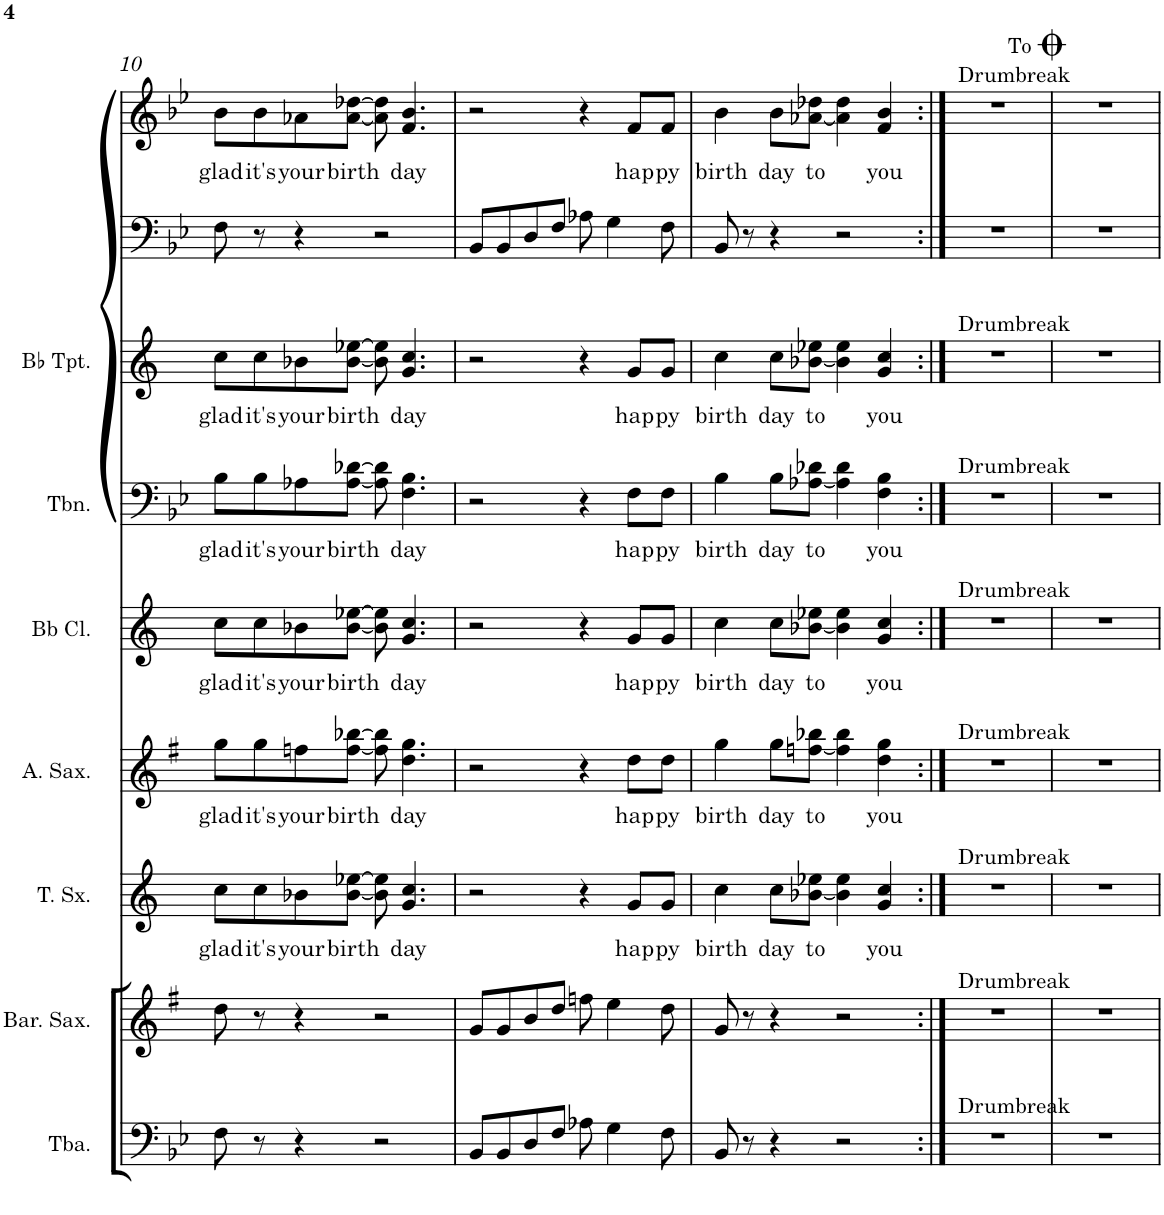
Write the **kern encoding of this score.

**kern	**kern	**kern	**text	**kern	**text	**kern	**text	**kern	**text	**kern	**text	**kern	**kern	**text
*part9	*part8	*part7	*part7	*part6	*part6	*part5	*part5	*part4	*part4	*part3	*part3	*part2	*part1	*part1
*staff9	*staff8	*staff7	*staff7	*staff6	*staff6	*staff5	*staff5	*staff4	*staff4	*staff3	*staff3	*staff2	*staff1	*staff1
*I"Tuba	*I"Baritone Saxophone	*I"Tenor Sax	*	*I"Alto Saxophone	*	*I"Clarinet in Bb	*	*I"Trombone	*	*I"Bb Trumpet	*	*I"Piano	*I"Piano	*
*I'Tba.	*I'Bar. Sax.	*I'T. Sx.	*	*I'A. Sax.	*	*	*	*I'Tbn.	*	*I'Bb Tpt.	*	*I'Pno	*I'Pno	*
!!LO:PB:g=z
*clefF4	*clefG2	*clefG2	*	*clefG2	*	*clefG2	*	*clefF4	*	*clefG2	*	*clefF4	*clefG2	*
*	*Trd12c21	*Trd8c14	*	*Trd5c9	*	*Trd1c2	*	*	*	*Trd1c2	*	*	*	*
*k[b-e-]	*k[f#]	*k[]	*	*k[f#]	*	*k[]	*	*k[b-e-]	*	*k[]	*	*k[b-e-]	*k[b-e-]	*
*B-:	*G:	*	*	*G:	*	*	*	*B-:	*	*	*	*B-:	*B-:	*
*M4/4	*M4/4	*M4/4	*	*M4/4	*	*M4/4	*	*M4/4	*	*M4/4	*	*M4/4	*M4/4	*
=10	=10	=10	=10	=10	=10	=10	=10	=10	=10	=10	=10	=10	=10	=10
!	!	!	!LO:LY:b	!	!LO:LY:b	!	!LO:LY:b	!	!LO:LY:b	!	!LO:LY:b	!	!	!LO:LY:b
8F\	8dd\	8cc\L	glad	8gg\L	glad	8cc\L	glad	8B-\L	glad	8cc\L	glad	8F\	8b-\L	glad
!	!	!	!LO:LY:b	!	!LO:LY:b	!	!LO:LY:b	!	!LO:LY:b	!	!LO:LY:b	!	!	!LO:LY:b
8r	8r	8cc\	it's	8gg\	it's	8cc\	it's	8B-\	it's	8cc\	it's	8r	8b-\	it's
!	!	!	!LO:LY:b	!	!LO:LY:b	!	!LO:LY:b	!	!LO:LY:b	!	!LO:LY:b	!	!	!LO:LY:b
4r	4r	8b-X\	your	8ffn\	your	8b-X\	your	8A-X\	your	8b-X\	your	4r	8a-X\	your
!	!	!	!LO:LY:b	!	!LO:LY:b	!	!LO:LY:b	!	!LO:LY:b	!	!LO:LY:b	!	!	!LO:LY:b
.	.	[8b-\ [8ee-X\J	birth	[8ff\ [8bb-X\J	birth	[8b-\ [8ee-X\J	birth	[8A-\ [8d-X\J	birth	[8b-\ [8ee-X\J	birth	.	[8a-\ [8dd-X\J	birth
2r	2r	8b-\] 8ee-\]	.	8ff\] 8bb-\]	.	8b-\] 8ee-\]	.	8A-\] 8d-\]	.	8b-\] 8ee-\]	.	2r	8a-\] 8dd-\]	.
!	!	!	!LO:LY:b	!	!LO:LY:b	!	!LO:LY:b	!	!LO:LY:b	!	!LO:LY:b	!	!	!LO:LY:b
.	.	4.g/ 4.cc/	day	4.dd\ 4.gg\	day	4.g/ 4.cc/	day	4.F\ 4.B-\	day	4.g/ 4.cc/	day	.	4.f/ 4.b-/	day
=11	=11	=11	=11	=11	=11	=11	=11	=11	=11	=11	=11	=11	=11	=11
8BB-/L	8g/L	2r	.	2r	.	2r	.	2r	.	2r	.	8BB-/L	2r	.
8BB-/	8g/	.	.	.	.	.	.	.	.	.	.	8BB-/	.	.
8D/	8b/	.	.	.	.	.	.	.	.	.	.	8D/	.	.
8F/J	8dd/J	.	.	.	.	.	.	.	.	.	.	8F/J	.	.
8A-X\	8ffn\	4r	.	4r	.	4r	.	4r	.	4r	.	8A-X\	4r	.
4G\	4ee\	.	.	.	.	.	.	.	.	.	.	4G\	.	.
!	!	!	!LO:LY:b	!	!LO:LY:b	!	!LO:LY:b	!	!LO:LY:b	!	!LO:LY:b	!	!	!LO:LY:b
.	.	8g/L	hap	8dd\L	hap	8g/L	hap	8F\L	hap	8g/L	hap	.	8f/L	hap
!	!	!	!LO:LY:b	!	!LO:LY:b	!	!LO:LY:b	!	!LO:LY:b	!	!LO:LY:b	!	!	!LO:LY:b
8F\	8dd\	8g/J	py	8dd\J	py	8g/J	py	8F\J	py	8g/J	py	8F\	8f/J	py
=12	=12	=12	=12	=12	=12	=12	=12	=12	=12	=12	=12	=12	=12	=12
!	!	!	!LO:LY:b	!	!LO:LY:b	!	!LO:LY:b	!	!LO:LY:b	!	!LO:LY:b	!	!	!LO:LY:b
8BB-/	8g/	4cc\	birth	4gg\	birth	4cc\	birth	4B-\	birth	4cc\	birth	8BB-/	4b-\	birth
8r	8r	.	.	.	.	.	.	.	.	.	.	8r	.	.
!	!	!	!LO:LY:b	!	!LO:LY:b	!	!LO:LY:b	!	!LO:LY:b	!	!LO:LY:b	!	!	!LO:LY:b
4r	4r	8cc\L	day	8gg\L	day	8cc\L	day	8B-\L	day	8cc\L	day	4r	8b-\L	day
!	!	!	!LO:LY:b	!	!LO:LY:b	!	!LO:LY:b	!	!LO:LY:b	!	!LO:LY:b	!	!	!LO:LY:b
.	.	[8b-X\ 8ee-X\J	to	[8ffn\ 8bb-X\J	to	[8b-X\ 8ee-X\J	to	[8A-X\ 8d-X\J	to	[8b-X\ 8ee-X\J	to	.	[8a-X\ 8dd-X\J	to
2r	2r	4b-\] 4ee-\	.	4ff\] 4bb-\	.	4b-\] 4ee-\	.	4A-\] 4d-\	.	4b-\] 4ee-\	.	2r	4a-\] 4dd-\	.
!	!	!	!LO:LY:b	!	!LO:LY:b	!	!LO:LY:b	!	!LO:LY:b	!	!LO:LY:b	!	!	!LO:LY:b
.	.	4g/ 4cc/	you	4dd\ 4gg\	you	4g/ 4cc/	you	4F\ 4B-\	you	4g/ 4cc/	you	.	4f/ 4b-/	you
=13:|!	=13:|!	=13:|!	=13:|!	=13:|!	=13:|!	=13:|!	=13:|!	=13:|!	=13:|!	=13:|!	=13:|!	=13:|!	=13:|!	=13:|!
!	!	!	!	!	!	!	!	!	!	!	!	!	!LO:TX:a:t=Drumbreak	!
!	!	!	!	!	!	!	!	!	!	!LO:TX:a:t=Drumbreak	!	!	!	!
!	!	!	!	!	!	!	!	!LO:TX:a:t=Drumbreak	!	!	!	!	!	!
!	!	!	!	!	!	!LO:TX:a:t=Drumbreak	!	!	!	!	!	!	!	!
!	!	!	!	!LO:TX:a:t=Drumbreak	!	!	!	!	!	!	!	!	!	!
!	!	!LO:TX:a:t=Drumbreak	!	!	!	!	!	!	!	!	!	!	!	!
!	!LO:TX:a:t=Drumbreak	!	!	!	!	!	!	!	!	!	!	!	!	!
!LO:TX:a:t=Drumbreak	!	!	!	!	!	!	!	!	!	!	!	!	!	!
1r	1r	1r	.	1r	.	1r	.	1r	.	1r	.	1r	1r	.
!	!	!	!	!	!	!	!	!	!	!	!	!	!LO:TX:a:t=To <font size="20"/>	!
=14	=14	=14	=14	=14	=14	=14	=14	=14	=14	=14	=14	=14	=14	=14
1r	1r	1r	.	1r	.	1r	.	1r	.	1r	.	1r	1r	.
=	=	=	=	=	=	=	=	=	=	=	=	=	=	=
*-	*-	*-	*-	*-	*-	*-	*-	*-	*-	*-	*-	*-	*-	*-
